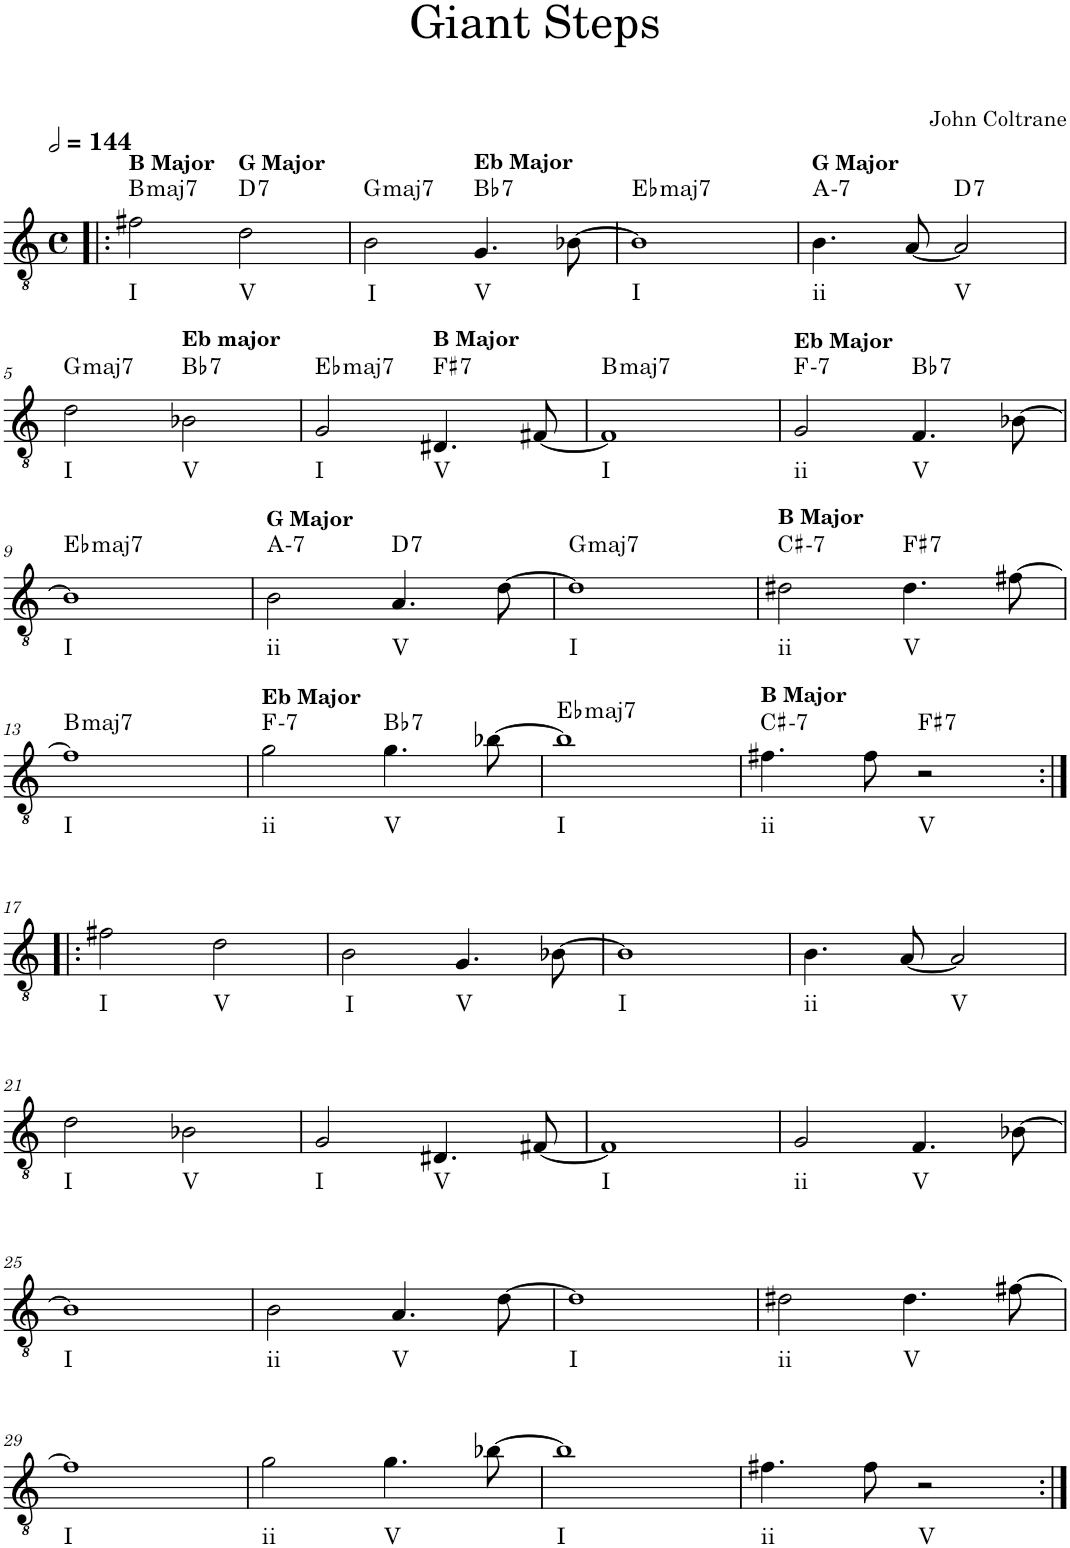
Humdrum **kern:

**kern	**harte
*part1	*part1
*staff1	*
*I"Tenor Saxophone	*
*I'T. Sax.	*
*clefGv2	*
*ITrd8c14	*
*k[]	*
*M4/4	*
*met(c)	*
*MM288	*
=1!|:	=1!|:
!LO:TX:a:B:t=B Major	!LO:H:n=1:kt=maj7
!	!LO:H:n=2:kt=I
2f#X\	B:maj7 N
!LO:TX:a:B:t=G Major	!LO:H:n=1:kt=7
!	!LO:H:n=2:kt=V
2d\	D:7 N
=2	=2
!	!LO:H:n=1:kt=maj7
!	!LO:H:n=2:kt=I
2B\	G:maj7 N
!LO:TX:a:B:t=Eb Major	!LO:H:n=1:kt=7
!	!LO:H:n=2:kt=V
4.G/	Bb:7 N
[8B-X\	.
=3	=3
!	!LO:H:n=1:kt=maj7
!	!LO:H:n=2:kt=I
1B-]	Eb:maj7 N
=4	=4
!LO:TX:a:B:t=G Major	!LO:H:n=1:kt=7
!	!LO:H:n=2:kt=ii
4.B\	A:min7 N
[8A/	.
!	!LO:H:n=1:kt=7
!	!LO:H:n=2:kt=V
2A/]	D:7 N
!!LO:LB:g=z
=5	=5
!	!LO:H:n=1:kt=maj7
!	!LO:H:n=2:kt=I
2d\	G:maj7 N
!LO:TX:a:B:t=Eb major	!LO:H:n=1:kt=7
!	!LO:H:n=2:kt=V
2B-X\	Bb:7 N
=6	=6
!	!LO:H:n=1:kt=maj7
!	!LO:H:n=2:kt=I
2G/	Eb:maj7 N
!LO:TX:a:B:t=B Major	!LO:H:n=1:kt=7
!	!LO:H:n=2:kt=V
4.D#X/	F#:7 N
[8F#X/	.
=7	=7
!	!LO:H:n=1:kt=maj7
!	!LO:H:n=2:kt=I
1F#]	B:maj7 N
=8	=8
!LO:TX:a:B:t=Eb Major	!LO:H:n=1:kt=7
!	!LO:H:n=2:kt=ii
2G/	F:min7 N
!	!LO:H:n=1:kt=7
!	!LO:H:n=2:kt=V
4.F/	Bb:7 N
[8B-X\	.
!!LO:LB:g=z
=9	=9
!	!LO:H:n=1:kt=maj7
!	!LO:H:n=2:kt=I
1B-]	Eb:maj7 N
=10	=10
!LO:TX:a:B:t=G Major	!LO:H:n=1:kt=7
!	!LO:H:n=2:kt=ii
2B\	A:min7 N
!	!LO:H:n=1:kt=7
!	!LO:H:n=2:kt=V
4.A/	D:7 N
[8d\	.
=11	=11
!	!LO:H:n=1:kt=maj7
!	!LO:H:n=2:kt=I
1d]	G:maj7 N
=12	=12
!LO:TX:a:B:t=B Major	!LO:H:n=1:kt=7
!	!LO:H:n=2:kt=ii
2d#X\	C#:min7 N
!	!LO:H:n=1:kt=7
!	!LO:H:n=2:kt=V
4.d#\	F#:7 N
[8f#X\	.
!!LO:LB:g=z
=13	=13
!	!LO:H:n=1:kt=maj7
!	!LO:H:n=2:kt=I
1f#]	B:maj7 N
=14	=14
!LO:TX:a:B:t=Eb Major	!LO:H:n=1:kt=7
!	!LO:H:n=2:kt=ii
2g\	F:min7 N
!	!LO:H:n=1:kt=7
!	!LO:H:n=2:kt=V
4.g\	Bb:7 N
[8b-X\	.
=15	=15
!	!LO:H:n=1:kt=maj7
!	!LO:H:n=2:kt=I
1b-]	Eb:maj7 N
=16	=16
!LO:TX:a:B:t=B Major	!LO:H:n=1:kt=7
!	!LO:H:n=2:kt=ii
4.f#X\	C#:min7 N
8f#\	.
!	!LO:H:n=1:kt=7
!	!LO:H:n=2:kt=V
2r	F#:7 N
!!LO:LB:g=z
=17:|!|:	=17:|!|:
*k[]	*
!	!LO:H:kt=I
2f#X\	N
!	!LO:H:kt=V
2d\	N
=18	=18
!	!LO:H:kt=I
2B\	N
!	!LO:H:kt=V
4.G/	N
[8B-X\	.
=19	=19
!	!LO:H:kt=I
1B-]	N
=20	=20
!	!LO:H:kt=ii
4.B\	N
[8A/	.
!	!LO:H:kt=V
2A/]	N
!!LO:LB:g=z
=21	=21
!	!LO:H:kt=I
2d\	N
!	!LO:H:kt=V
2B-X\	N
=22	=22
!	!LO:H:kt=I
2G/	N
!	!LO:H:kt=V
4.D#X/	N
[8F#X/	.
=23	=23
!	!LO:H:kt=I
1F#]	N
=24	=24
!	!LO:H:kt=ii
2G/	N
!	!LO:H:kt=V
4.F/	N
[8B-X\	.
!!LO:LB:g=z
=25	=25
!	!LO:H:kt=I
1B-]	N
=26	=26
!	!LO:H:kt=ii
2B\	N
!	!LO:H:kt=V
4.A/	N
[8d\	.
=27	=27
!	!LO:H:kt=I
1d]	N
=28	=28
!	!LO:H:kt=ii
2d#X\	N
!	!LO:H:kt=V
4.d#\	N
[8f#X\	.
!!LO:LB:g=z
=29	=29
!	!LO:H:kt=I
1f#]	N
=30	=30
!	!LO:H:kt=ii
2g\	N
!	!LO:H:kt=V
4.g\	N
[8b-X\	.
=31	=31
!	!LO:H:kt=I
1b-]	N
=32	=32
!	!LO:H:kt=ii
4.f#X\	N
8f#\	.
!	!LO:H:kt=V
2r	N
=:|!	=:|!
*-	*-
